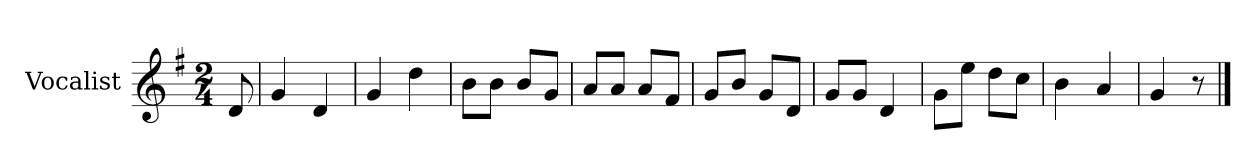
**kern
*part1
*staff1
*I"Vocalist
*k[f#]
*G:
*M2/4
=
8d
=1
4g
4d
=2
4g
4dd
=3
8bL
8bJ
8bL
8gJ
=4
8aL
8aJ
8aL
8f#J
=5
8gL
8bJ
8gL
8dJ
=6
8gL
8gJ
4d
=7
8gL
8eeJ
8ddL
8ccJ
=8
4b
4a
=9
4g
8r
==
*-
